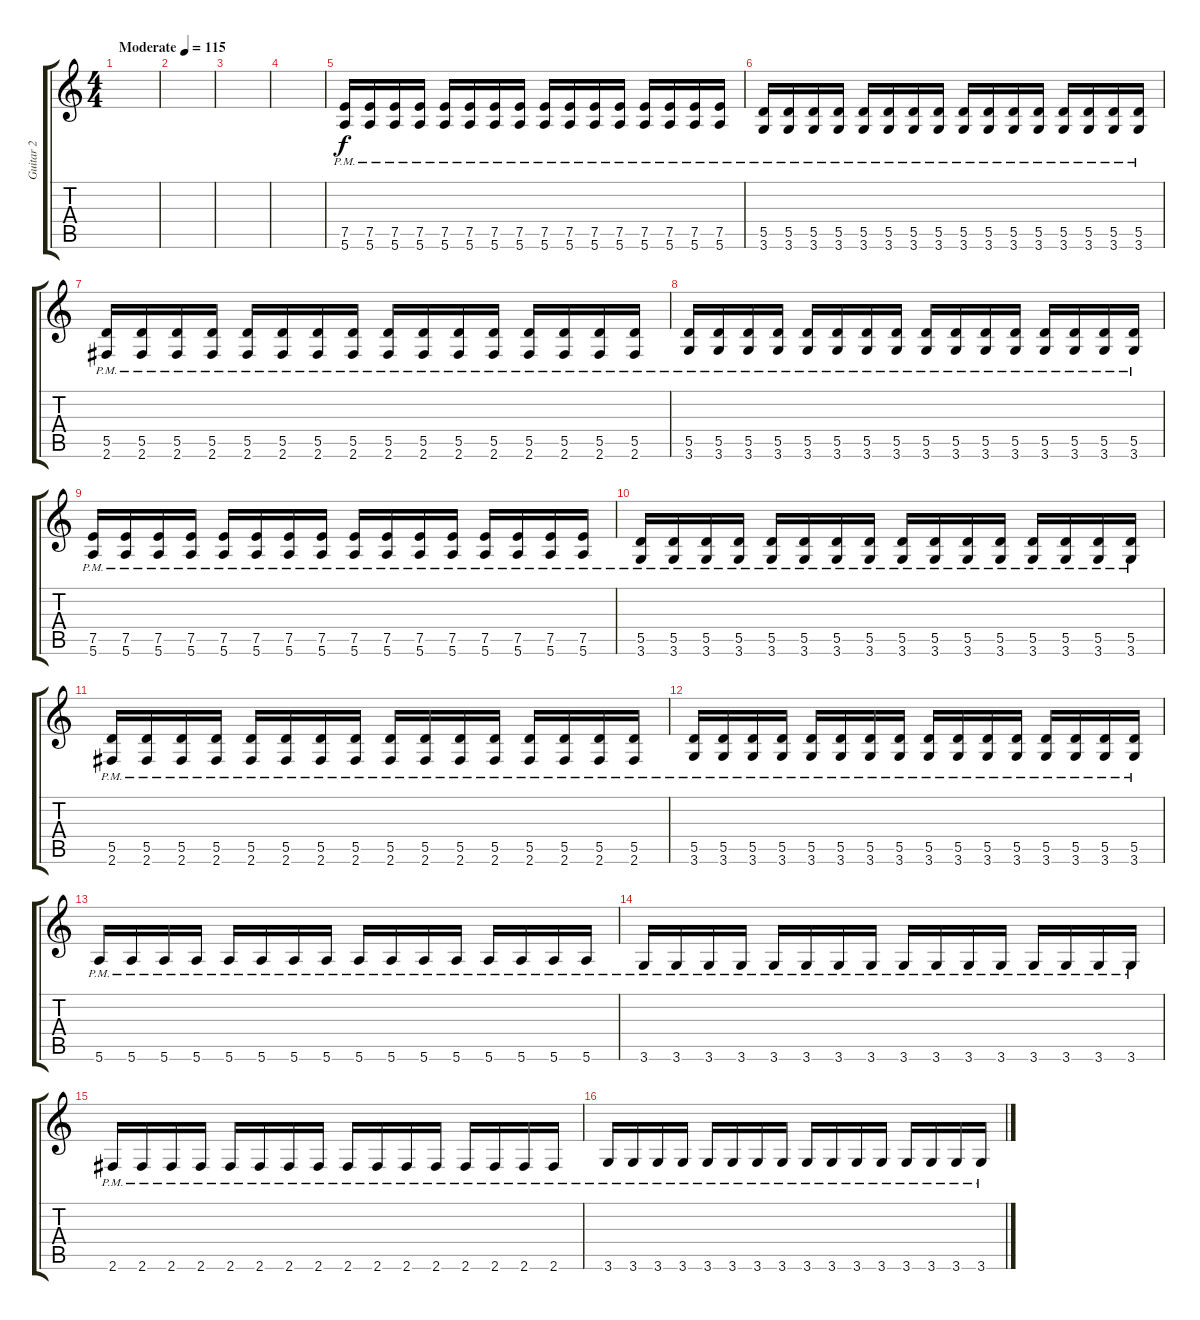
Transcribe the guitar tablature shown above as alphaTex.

\track ("Guitar 2" "Guitar 2") {instrument distortionguitar}
\staff {score tabs}
\tuning (E4 B3 G3 D3 A2 E2) {hide}
\ts (4 4)
\tempo (115 "Moderate")
\clef g2
\ks c
|
|
|
|
(7.5{pm} 5.6{pm}).16 (7.5{pm} 5.6{pm}).16 (7.5{pm} 5.6{pm}).16 (7.5{pm} 5.6{pm}).16 (7.5{pm} 5.6{pm}).16 (7.5{pm} 5.6{pm}).16 (7.5{pm} 5.6{pm}).16 (7.5{pm} 5.6{pm}).16 (7.5{pm} 5.6{pm}).16 (7.5{pm} 5.6{pm}).16 (7.5{pm} 5.6{pm}).16 (7.5{pm} 5.6{pm}).16 (7.5{pm} 5.6{pm}).16 (7.5{pm} 5.6{pm}).16 (7.5{pm} 5.6{pm}).16 (7.5{pm} 5.6{pm}).16 |
(5.5{pm} 3.6{pm}).16 (5.5{pm} 3.6{pm}).16 (5.5{pm} 3.6{pm}).16 (5.5{pm} 3.6{pm}).16 (5.5{pm} 3.6{pm}).16 (5.5{pm} 3.6{pm}).16 (5.5{pm} 3.6{pm}).16 (5.5{pm} 3.6{pm}).16 (5.5{pm} 3.6{pm}).16 (5.5{pm} 3.6{pm}).16 (5.5{pm} 3.6{pm}).16 (5.5{pm} 3.6{pm}).16 (5.5{pm} 3.6{pm}).16 (5.5{pm} 3.6{pm}).16 (5.5{pm} 3.6{pm}).16 (5.5{pm} 3.6{pm}).16 |
(5.5{pm} 2.6{pm}).16 (5.5{pm} 2.6{pm}).16 (5.5{pm} 2.6{pm}).16 (5.5{pm} 2.6{pm}).16 (5.5{pm} 2.6{pm}).16 (5.5{pm} 2.6{pm}).16 (5.5{pm} 2.6{pm}).16 (5.5{pm} 2.6{pm}).16 (5.5{pm} 2.6{pm}).16 (5.5{pm} 2.6{pm}).16 (5.5{pm} 2.6{pm}).16 (5.5{pm} 2.6{pm}).16 (5.5{pm} 2.6{pm}).16 (5.5{pm} 2.6{pm}).16 (5.5{pm} 2.6{pm}).16 (5.5{pm} 2.6{pm}).16 |
(5.5{pm} 3.6{pm}).16 (5.5{pm} 3.6{pm}).16 (5.5{pm} 3.6{pm}).16 (5.5{pm} 3.6{pm}).16 (5.5{pm} 3.6{pm}).16 (5.5{pm} 3.6{pm}).16 (5.5{pm} 3.6{pm}).16 (5.5{pm} 3.6{pm}).16 (5.5{pm} 3.6{pm}).16 (5.5{pm} 3.6{pm}).16 (5.5{pm} 3.6{pm}).16 (5.5{pm} 3.6{pm}).16 (5.5{pm} 3.6{pm}).16 (5.5{pm} 3.6{pm}).16 (5.5{pm} 3.6{pm}).16 (5.5{pm} 3.6{pm}).16 |
(7.5{pm} 5.6{pm}).16 (7.5{pm} 5.6{pm}).16 (7.5{pm} 5.6{pm}).16 (7.5{pm} 5.6{pm}).16 (7.5{pm} 5.6{pm}).16 (7.5{pm} 5.6{pm}).16 (7.5{pm} 5.6{pm}).16 (7.5{pm} 5.6{pm}).16 (7.5{pm} 5.6{pm}).16 (7.5{pm} 5.6{pm}).16 (7.5{pm} 5.6{pm}).16 (7.5{pm} 5.6{pm}).16 (7.5{pm} 5.6{pm}).16 (7.5{pm} 5.6{pm}).16 (7.5{pm} 5.6{pm}).16 (7.5{pm} 5.6{pm}).16 |
(5.5{pm} 3.6{pm}).16 (5.5{pm} 3.6{pm}).16 (5.5{pm} 3.6{pm}).16 (5.5{pm} 3.6{pm}).16 (5.5{pm} 3.6{pm}).16 (5.5{pm} 3.6{pm}).16 (5.5{pm} 3.6{pm}).16 (5.5{pm} 3.6{pm}).16 (5.5{pm} 3.6{pm}).16 (5.5{pm} 3.6{pm}).16 (5.5{pm} 3.6{pm}).16 (5.5{pm} 3.6{pm}).16 (5.5{pm} 3.6{pm}).16 (5.5{pm} 3.6{pm}).16 (5.5{pm} 3.6{pm}).16 (5.5{pm} 3.6{pm}).16 |
(5.5{pm} 2.6{pm}).16 (5.5{pm} 2.6{pm}).16 (5.5{pm} 2.6{pm}).16 (5.5{pm} 2.6{pm}).16 (5.5{pm} 2.6{pm}).16 (5.5{pm} 2.6{pm}).16 (5.5{pm} 2.6{pm}).16 (5.5{pm} 2.6{pm}).16 (5.5{pm} 2.6{pm}).16 (5.5{pm} 2.6{pm}).16 (5.5{pm} 2.6{pm}).16 (5.5{pm} 2.6{pm}).16 (5.5{pm} 2.6{pm}).16 (5.5{pm} 2.6{pm}).16 (5.5{pm} 2.6{pm}).16 (5.5{pm} 2.6{pm}).16 |
(5.5{pm} 3.6{pm}).16 (5.5{pm} 3.6{pm}).16 (5.5{pm} 3.6{pm}).16 (5.5{pm} 3.6{pm}).16 (5.5{pm} 3.6{pm}).16 (5.5{pm} 3.6{pm}).16 (5.5{pm} 3.6{pm}).16 (5.5{pm} 3.6{pm}).16 (5.5{pm} 3.6{pm}).16 (5.5{pm} 3.6{pm}).16 (5.5{pm} 3.6{pm}).16 (5.5{pm} 3.6{pm}).16 (5.5{pm} 3.6{pm}).16 (5.5{pm} 3.6{pm}).16 (5.5{pm} 3.6{pm}).16 (5.5{pm} 3.6{pm}).16 |
5.6{pm}.16 5.6{pm}.16 5.6{pm}.16 5.6{pm}.16 5.6{pm}.16 5.6{pm}.16 5.6{pm}.16 5.6{pm}.16 5.6{pm}.16 5.6{pm}.16 5.6{pm}.16 5.6{pm}.16 5.6{pm}.16 5.6{pm}.16 5.6{pm}.16 5.6{pm}.16 |
3.6{pm}.16 3.6{pm}.16 3.6{pm}.16 3.6{pm}.16 3.6{pm}.16 3.6{pm}.16 3.6{pm}.16 3.6{pm}.16 3.6{pm}.16 3.6{pm}.16 3.6{pm}.16 3.6{pm}.16 3.6{pm}.16 3.6{pm}.16 3.6{pm}.16 3.6{pm}.16 |
2.6{pm}.16 2.6{pm}.16 2.6{pm}.16 2.6{pm}.16 2.6{pm}.16 2.6{pm}.16 2.6{pm}.16 2.6{pm}.16 2.6{pm}.16 2.6{pm}.16 2.6{pm}.16 2.6{pm}.16 2.6{pm}.16 2.6{pm}.16 2.6{pm}.16 2.6{pm}.16 |
3.6{pm}.16 3.6{pm}.16 3.6{pm}.16 3.6{pm}.16 3.6{pm}.16 3.6{pm}.16 3.6{pm}.16 3.6{pm}.16 3.6{pm}.16 3.6{pm}.16 3.6{pm}.16 3.6{pm}.16 3.6{pm}.16 3.6{pm}.16 3.6{pm}.16 3.6{pm}.16
